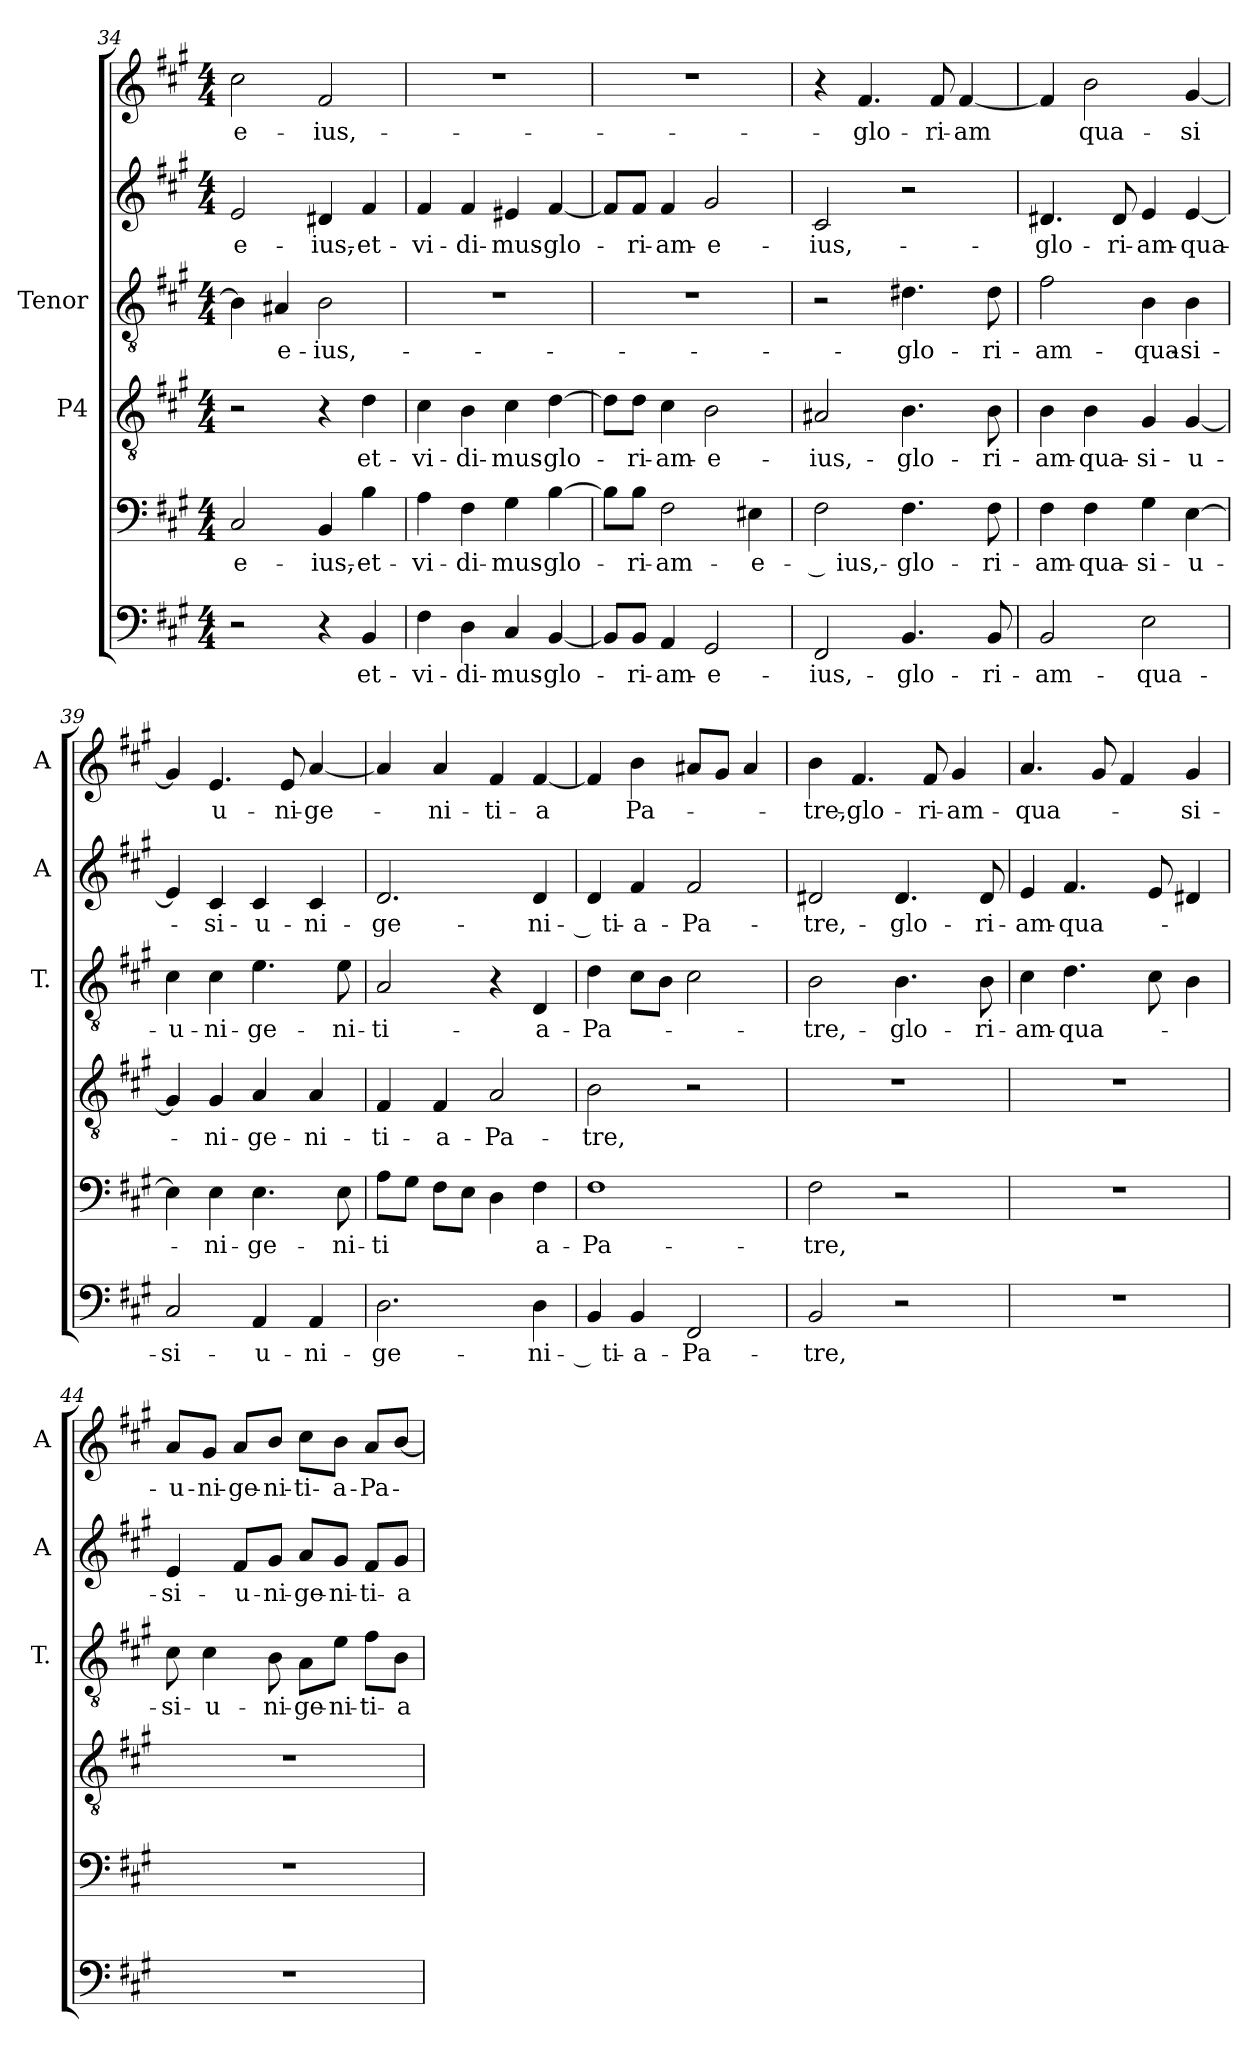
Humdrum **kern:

**kern	**text	**kern	**text	**kern	**text	**kern	**text	**kern	**text	**kern	**text
*part6	*part6	*part5	*part5	*part4	*part4	*part3	*part3	*part2	*part2	*part1	*part1
*staff6	*staff6	*staff5	*staff5	*staff4	*staff4	*staff3	*staff3	*staff2	*staff2	*staff1	*staff1
*	*	*	*	*I"P4	*	*I"Tenor	*	*	*	*	*
*	*	*	*	*	*	*I'T.	*	*I'A	*	*I'A	*
*clefF4	*	*clefF4	*	*clefGv2	*	*clefGv2	*	*clefG2	*	*clefG2	*
*	*	*	*	*ITrd7c12	*	*ITrd7c12	*	*	*	*	*
*k[f#c#g#]	*	*k[f#c#g#]	*	*k[f#c#g#]	*	*k[f#c#g#]	*	*k[f#c#g#]	*	*k[f#c#g#]	*
*A:	*	*A:	*	*A:	*	*A:	*	*A:	*	*A:	*
*M4/4	*	*M4/4	*	*M4/4	*	*M4/4	*	*M4/4	*	*M4/4	*
=34	=34	=34	=34	=34	=34	=34	=34	=34	=34	=34	=34
!	!	!	!LO:LY:b	!	!	!	!	!	!LO:LY:b	!	!LO:LY:b
2r	.	2C#/	-e-	2r	.	4BB\]	.	2e/	-e-	2cc#\	-e-
!	!	!	!	!	!	!	!LO:LY:b	!	!	!	!
.	.	.	.	.	.	4AA#X/	e-	.	.	.	.
!	!	!	!LO:LY:b	!	!	!	!LO:LY:b	!	!LO:LY:b	!	!LO:LY:b
4r	.	4BB/	-ius,-	4r	.	2BB\	-ius,-	4d#X/	-ius,-	2f#/	-ius,-
!	!LO:LY:b	!	!LO:LY:b	!	!LO:LY:b	!	!	!	!LO:LY:b	!	!
4BB/	-et-	4B\	-et-	4D\	-et-	.	.	4f#/	-et-	.	.
=35	=35	=35	=35	=35	=35	=35	=35	=35	=35	=35	=35
!	!LO:LY:b	!	!LO:LY:b	!	!LO:LY:b	!	!	!	!LO:LY:b	!	!
4F#\	-vi-	4A\	-vi-	4C#\	-vi-	1r	.	4f#/	-vi-	1r	.
!	!LO:LY:b	!	!LO:LY:b	!	!LO:LY:b	!	!	!	!LO:LY:b	!	!
4D\	-di-	4F#\	-di-	4BB\	-di-	.	.	4f#/	-di-	.	.
!	!LO:LY:b	!	!LO:LY:b	!	!LO:LY:b	!	!	!	!LO:LY:b	!	!
4C#/	-mus-	4G#\	-mus-	4C#\	-mus-	.	.	4e#X/	-mus-	.	.
!	!LO:LY:b	!	!LO:LY:b	!	!LO:LY:b	!	!	!	!LO:LY:b	!	!
[<4BB/	-glo-	[>4B\	-glo-	[>4D\	-glo-	.	.	[<4f#/	-glo-	.	.
=36	=36	=36	=36	=36	=36	=36	=36	=36	=36	=36	=36
8BB/L]	.	8B\L]	.	8D\L]	.	1r	.	8f#/L]	.	1r	.
!	!LO:LY:b	!	!LO:LY:b	!	!LO:LY:b	!	!	!	!LO:LY:b	!	!
8BB/J	-ri-	8B\J	-ri-	8D\J	-ri-	.	.	8f#/J	-ri-	.	.
!	!LO:LY:b	!	!LO:LY:b	!	!LO:LY:b	!	!	!	!LO:LY:b	!	!
4AA/	-am-	2F#\	-am-	4C#\	-am-	.	.	4f#/	-am-	.	.
!	!LO:LY:b	!	!	!	!LO:LY:b	!	!	!	!LO:LY:b	!	!
2GG#/	-e-	.	.	2BB\	-e-	.	.	2g#/	-e-	.	.
!	!	!	!LO:LY:b	!	!	!	!	!	!	!	!
.	.	4E#X\	-e-	.	.	.	.	.	.	.	.
!!LO:PB:g=z
=37	=37	=37	=37	=37	=37	=37	=37	=37	=37	=37	=37
!	!LO:LY:b	!	!LO:LY:b	!	!LO:LY:b	!	!	!	!LO:LY:b	!	!
2FF#/	-ius,-	2F#\	-­ ius,-	2AA#X/	-ius,-	2r	.	2c#/	-ius,-	4r	.
!	!	!	!	!	!	!	!	!	!	!	!LO:LY:b
.	.	.	.	.	.	.	.	.	.	4.f#/	-glo-
!	!LO:LY:b	!	!LO:LY:b	!	!LO:LY:b	!	!LO:LY:b	!	!	!	!
4.BB/	-glo-	4.F#\	-glo-	4.BB\	-glo-	4.D#X\	-glo-	2r	.	.	.
!	!	!	!	!	!	!	!	!	!	!	!LO:LY:b
.	.	.	.	.	.	.	.	.	.	8f#/	-ri-
!	!	!	!	!	!	!	!	!	!	!	!LO:LY:b
.	.	.	.	.	.	.	.	.	.	[<4f#/	-am
!	!LO:LY:b	!	!LO:LY:b	!	!LO:LY:b	!	!LO:LY:b	!	!	!	!
8BB/	-ri-	8F#\	-ri-	8BB\	-ri-	8D#\	-ri-	.	.	.	.
=38	=38	=38	=38	=38	=38	=38	=38	=38	=38	=38	=38
!	!LO:LY:b	!	!LO:LY:b	!	!LO:LY:b	!	!LO:LY:b	!	!LO:LY:b	!	!
2BB/	-am-	4F#\	-am-	4BB\	-am-	2F#\	-am-	4.d#X/	-glo-	4f#/]	.
!	!	!	!LO:LY:b	!	!LO:LY:b	!	!	!	!	!	!LO:LY:b
.	.	4F#\	-qua-	4BB\	-qua-	.	.	.	.	2b\	qua-
!	!	!	!	!	!	!	!	!	!LO:LY:b	!	!
.	.	.	.	.	.	.	.	8d#/	-ri-	.	.
!	!LO:LY:b	!	!LO:LY:b	!	!LO:LY:b	!	!LO:LY:b	!	!LO:LY:b	!	!
2E\	-qua-	4G#\	-si-	4GG#/	-si-	4BB\	-qua-	4e/	-am-	.	.
!	!	!	!LO:LY:b	!	!LO:LY:b	!	!LO:LY:b	!	!LO:LY:b	!	!LO:LY:b
.	.	[>4E\	-u-	[<4GG#/	-u-	4BB\	-si-	[<4e/	-qua-	[<4g#/	-si
=39	=39	=39	=39	=39	=39	=39	=39	=39	=39	=39	=39
!	!LO:LY:b	!	!	!	!	!	!LO:LY:b	!	!	!	!
2C#/	-si-	4E\]	.	4GG#/]	.	4C#\	-u-	4e/]	.	4g#/]	.
!	!	!	!LO:LY:b	!	!LO:LY:b	!	!LO:LY:b	!	!LO:LY:b	!	!LO:LY:b
.	.	4E\	-ni-	4GG#/	-ni-	4C#\	-ni-	4c#/	-si-	4.e/	u-
!	!LO:LY:b	!	!LO:LY:b	!	!LO:LY:b	!	!LO:LY:b	!	!LO:LY:b	!	!
4AA/	-u-	4.E\	-ge-	4AA/	-ge-	4.E\	-ge-	4c#/	-u-	.	.
!	!	!	!	!	!	!	!	!	!	!	!LO:LY:b
.	.	.	.	.	.	.	.	.	.	8e/	-ni-
!	!LO:LY:b	!	!	!	!LO:LY:b	!	!	!	!LO:LY:b	!	!LO:LY:b
4AA/	-ni-	.	.	4AA/	-ni-	.	.	4c#/	-ni-	[<4a/	-ge-
!	!	!	!LO:LY:b	!	!	!	!LO:LY:b	!	!	!	!
.	.	8E\	-ni-	.	.	8E\	-ni-	.	.	.	.
=40	=40	=40	=40	=40	=40	=40	=40	=40	=40	=40	=40
!	!LO:LY:b	!	!LO:LY:b	!	!LO:LY:b	!	!LO:LY:b	!	!LO:LY:b	!	!
2.D\	-ge-	8A\L	-ti	4FF#/	-ti-	2AA/	-ti-	2.d/	-ge-	4a/]	.
.	.	8G#\J	.	.	.	.	.	.	.	.	.
!	!	!	!	!	!LO:LY:b	!	!	!	!	!	!LO:LY:b
.	.	8F#\L	.	4FF#/	-a-	.	.	.	.	4a/	-ni-
.	.	8E\J	.	.	.	.	.	.	.	.	.
!	!	!	!	!	!LO:LY:b	!	!	!	!	!	!LO:LY:b
.	.	4D\	.	2AA/	-Pa-	4r	.	.	.	4f#/	-ti-
!	!LO:LY:b	!	!LO:LY:b	!	!	!	!LO:LY:b	!	!LO:LY:b	!	!LO:LY:b
4D\	-ni-	4F#\	a-	.	.	4DD/	-a-	4d/	-ni-	[<4f#/	-a
!!LO:LB:g=z
=41	=41	=41	=41	=41	=41	=41	=41	=41	=41	=41	=41
!	!LO:LY:b	!	!LO:LY:b	!	!LO:LY:b	!	!LO:LY:b	!	!LO:LY:b	!	!
4BB/	-­ ti-	1F#	-Pa-	2BB\	-tre,-	4D\	-Pa-	4d/	-­ ti-	4f#/]	.
!	!LO:LY:b	!	!	!	!	!	!	!	!LO:LY:b	!	!LO:LY:b
4BB/	-a-	.	.	.	.	8C#\L	.	4f#/	-a-	4b\	Pa-
.	.	.	.	.	.	8BB\J	.	.	.	.	.
!	!LO:LY:b	!	!	!	!	!	!	!	!LO:LY:b	!	!
2FF#/	-Pa-	.	.	2r	.	2C#\	.	2f#/	-Pa-	8a#X/L	.
.	.	.	.	.	.	.	.	.	.	8g#/J	.
.	.	.	.	.	.	.	.	.	.	4a#/	.
=42	=42	=42	=42	=42	=42	=42	=42	=42	=42	=42	=42
!	!LO:LY:b	!	!LO:LY:b	!	!	!	!LO:LY:b	!	!LO:LY:b	!	!LO:LY:b
2BB/	-tre,-	2F#\	-tre,-	1r	.	2BB\	-tre,-	2d#X/	-tre,-	4b\	-tre,-
!	!	!	!	!	!	!	!	!	!	!	!LO:LY:b
.	.	.	.	.	.	.	.	.	.	4.f#/	-glo-
!	!	!	!	!	!	!	!LO:LY:b	!	!LO:LY:b	!	!
2r	.	2r	.	.	.	4.BB\	-glo-	4.d#/	-glo-	.	.
!	!	!	!	!	!	!	!	!	!	!	!LO:LY:b
.	.	.	.	.	.	.	.	.	.	8f#/	-ri-
!	!	!	!	!	!	!	!	!	!	!	!LO:LY:b
.	.	.	.	.	.	.	.	.	.	4g#/	-am-
!	!	!	!	!	!	!	!LO:LY:b	!	!LO:LY:b	!	!
.	.	.	.	.	.	8BB\	-ri-	8d#/	-ri-	.	.
=43	=43	=43	=43	=43	=43	=43	=43	=43	=43	=43	=43
!	!	!	!	!	!	!	!LO:LY:b	!	!LO:LY:b	!	!LO:LY:b
1r	.	1r	.	1r	.	4C#\	-am-	4e/	-am-	4.a/	-qua-
!	!	!	!	!	!	!	!LO:LY:b	!	!LO:LY:b	!	!
.	.	.	.	.	.	4.D\	-qua-	4.f#/	-qua-	.	.
.	.	.	.	.	.	.	.	.	.	8g#/	.
.	.	.	.	.	.	.	.	.	.	4f#/	.
.	.	.	.	.	.	8C#\	.	8e/	.	.	.
!	!	!	!	!	!	!	!	!	!	!	!LO:LY:b
.	.	.	.	.	.	4BB\	.	4d#X/	.	4g#/	-si-
=44	=44	=44	=44	=44	=44	=44	=44	=44	=44	=44	=44
!	!	!	!	!	!	!	!LO:LY:b	!	!LO:LY:b	!	!LO:LY:b
1r	.	1r	.	1r	.	8C#\	-si-	4e/	-si-	8a/L	-u-
!	!	!	!	!	!	!	!LO:LY:b	!	!	!	!LO:LY:b
.	.	.	.	.	.	4C#\	-u-	.	.	8g#/J	-ni-
!	!	!	!	!	!	!	!	!	!LO:LY:b	!	!LO:LY:b
.	.	.	.	.	.	.	.	8f#/L	-u-	8a/L	-ge-
!	!	!	!	!	!	!	!LO:LY:b	!	!LO:LY:b	!	!LO:LY:b
.	.	.	.	.	.	8BB\	-ni-	8g#/J	-ni-	8b/J	-ni-
!	!	!	!	!	!	!	!LO:LY:b	!	!LO:LY:b	!	!LO:LY:b
.	.	.	.	.	.	8AA\L	-ge-	8a/L	-ge-	8cc#\L	-ti-
!	!	!	!	!	!	!	!LO:LY:b	!	!LO:LY:b	!	!LO:LY:b
.	.	.	.	.	.	8E\J	-ni-	8g#/J	-ni-	8b\J	-a-
!	!	!	!	!	!	!	!LO:LY:b	!	!LO:LY:b	!	!LO:LY:b
.	.	.	.	.	.	8F#\L	-ti-	8f#/L	-ti-	8a/L	-Pa-
!	!	!	!	!	!	!	!LO:LY:b	!	!LO:LY:b	!	!
.	.	.	.	.	.	8BB\J	-a-	8g#/J	-a-	[<8b/J	.
=	=	=	=	=	=	=	=	=	=	=	=
*-	*-	*-	*-	*-	*-	*-	*-	*-	*-	*-	*-
